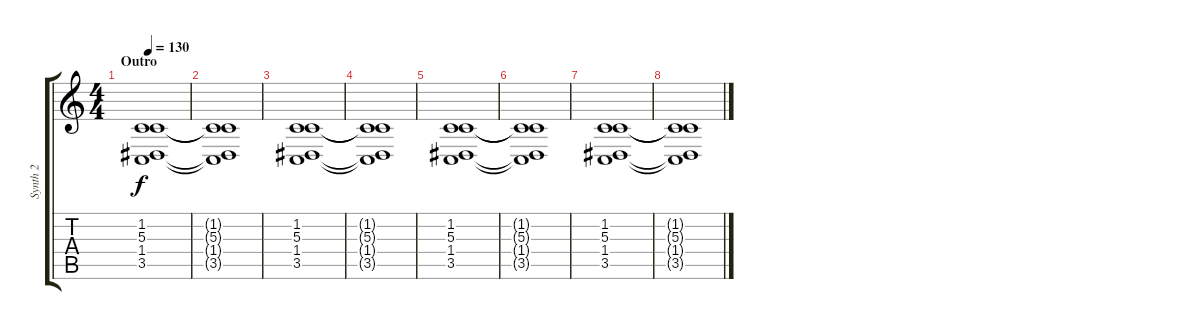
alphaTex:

\track ("Synth 2" "Synth 2") {instrument stringensemble1}
\staff {score tabs}
\tuning (E4 B3 G3 D3 A2 E2) {hide}
\ts (4 4)
\section ("" "Outro")
\tempo 130
\clef g2
\ks c
(1.2 5.3 1.4 3.5).1{dy f volume 5} |
(1.2{t} 5.3{t} 1.4{t} 3.5{t}).1 |
(1.2 5.3 1.4 3.5).1 |
(1.2{t} 5.3{t} 1.4{t} 3.5{t}).1 |
(1.2 5.3 1.4 3.5).1{volume 0} |
(1.2{t} 5.3{t} 1.4{t} 3.5{t}).1 |
(1.2 5.3 1.4 3.5).1 |
(1.2{t} 5.3{t} 1.4{t} 3.5{t}).1
